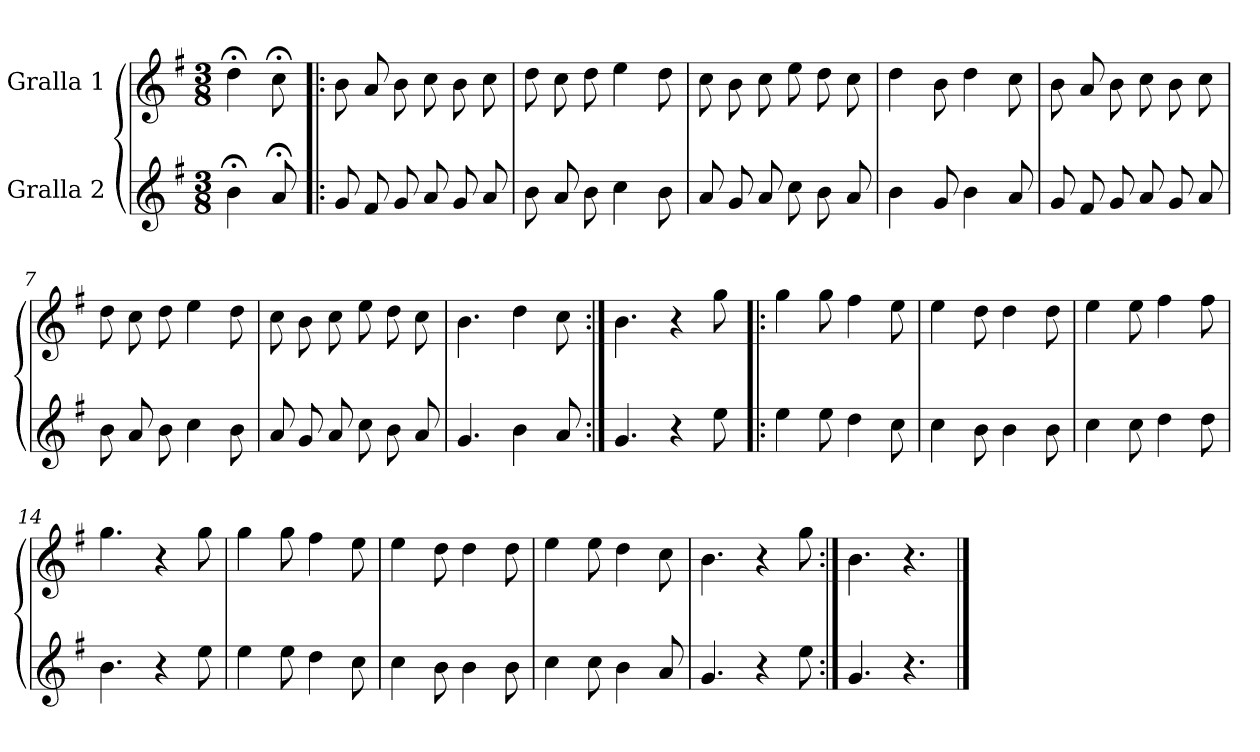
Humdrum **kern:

**kern	**kern
*part2	*part1
*staff2	*staff1
*I"Gralla 2	*I"Gralla 1
*clefG2	*clefG2
*k[f#]	*k[f#]
*M3/8	*M3/8
=1	=1
4b;	4dd;
8a;	8cc;
=2!|:	=2!|:
8g	8b
8f#	8a
8g	8b
8a	8cc
8g	8b
8a	8cc
=3	=3
8b	8dd
8a	8cc
8b	8dd
4cc	4ee
8b	8dd
=4	=4
8a	8cc
8g	8b
8a	8cc
8cc	8ee
8b	8dd
8a	8cc
=5	=5
4b	4dd
8g	8b
4b	4dd
8a	8cc
=6	=6
8g	8b
8f#	8a
8g	8b
8a	8cc
8g	8b
8a	8cc
=7	=7
8b	8dd
8a	8cc
8b	8dd
4cc	4ee
8b	8dd
=8	=8
8a	8cc
8g	8b
8a	8cc
8cc	8ee
8b	8dd
8a	8cc
=9	=9
4.g	4.b
4b	4dd
8a	8cc
=10:|!	=10:|!
4.g	4.b
4r	4r
8ee	8gg
=11!|:	=11!|:
4ee	4gg
8ee	8gg
4dd	4ff#
8cc	8ee
=12	=12
4cc	4ee
8b	8dd
4b	4dd
8b	8dd
=13	=13
4cc	4ee
8cc	8ee
4dd	4ff#
8dd	8ff#
=14	=14
4.b	4.gg
4r	4r
8ee	8gg
=15	=15
4ee	4gg
8ee	8gg
4dd	4ff#
8cc	8ee
=16	=16
4cc	4ee
8b	8dd
4b	4dd
8b	8dd
=17	=17
4cc	4ee
8cc	8ee
4b	4dd
8a	8cc
=18	=18
4.g	4.b
4r	4r
8ee	8gg
=19:|!	=19:|!
4.g	4.b
4.r	4.r
==	==
*-	*-
